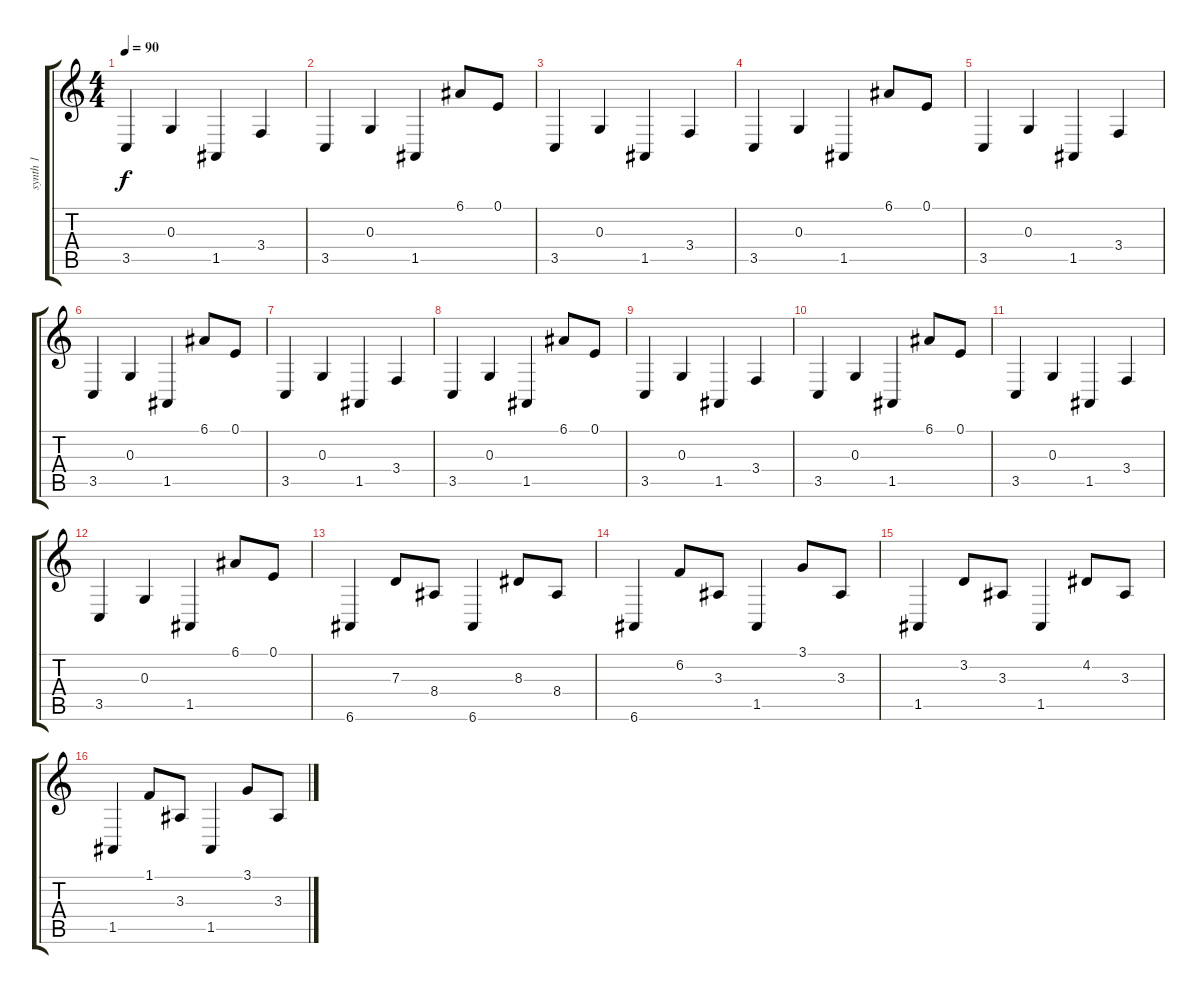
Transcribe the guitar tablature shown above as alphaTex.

\track ("synth 1" "synth 1") {instrument synthstrings1}
\staff {score tabs}
\tuning (E4 B3 G3 D3 A2 E2) {hide}
\ts (4 4)
\tempo 90
\clef g2
\ks c
3.5.4{dy f instrument synthstrings1} 0.3.4 1.5.4 3.4.4 |
3.5.4 0.3.4 1.5.4 6.1.8 0.1.8 |
3.5.4 0.3.4 1.5.4 3.4.4 |
3.5.4 0.3.4 1.5.4 6.1.8 0.1.8 |
3.5.4 0.3.4 1.5.4 3.4.4 |
3.5.4 0.3.4 1.5.4 6.1.8 0.1.8 |
3.5.4 0.3.4 1.5.4 3.4.4 |
3.5.4 0.3.4 1.5.4 6.1.8 0.1.8 |
3.5.4 0.3.4 1.5.4 3.4.4 |
3.5.4 0.3.4 1.5.4 6.1.8 0.1.8 |
3.5.4 0.3.4 1.5.4 3.4.4 |
3.5.4 0.3.4 1.5.4 6.1.8 0.1.8 |
6.6.4 7.3.8 8.4.8 6.6.4 8.3.8 8.4.8 |
6.6.4 6.2.8 3.3.8 1.5.4 3.1.8 3.3.8 |
1.5.4 3.2.8 3.3.8 1.5.4 4.2.8 3.3.8 |
1.5.4 1.1.8 3.3.8 1.5.4 3.1.8 3.3.8
